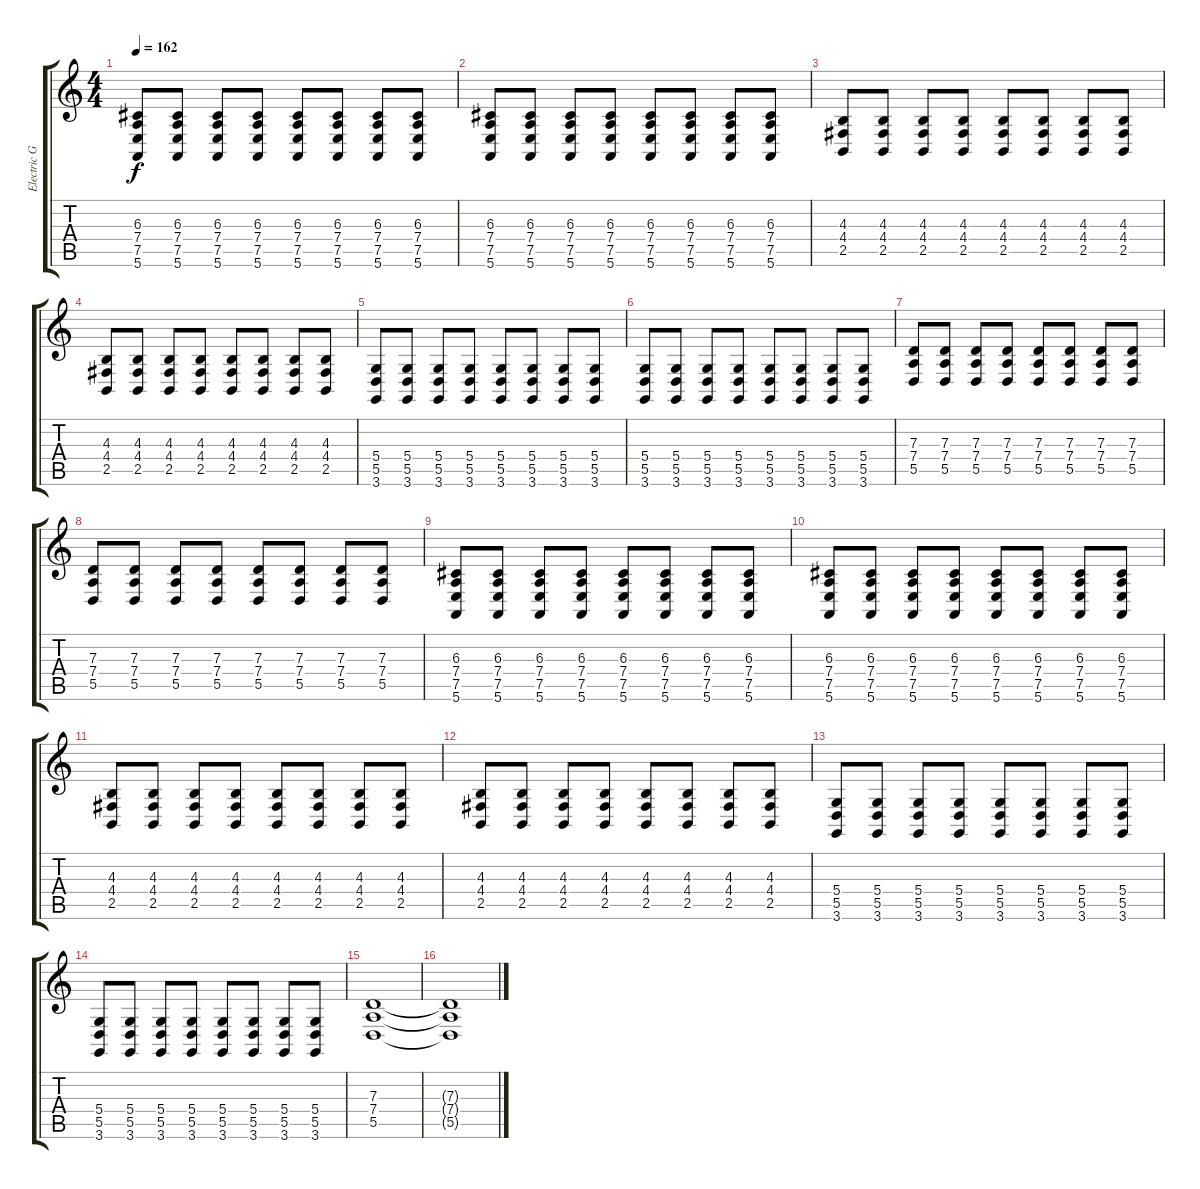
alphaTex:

\track ("Electric Guitar" "Electric G") {instrument lead1square}
\staff {score tabs}
\tuning (E4 B3 G3 D3 A2 E2) {hide}
\ts (4 4)
\tempo 162
\clef g2
\ks c
(6.3 7.4 7.5 5.6).8{dy f} (6.3 7.4 7.5 5.6).8 (6.3 7.4 7.5 5.6).8 (6.3 7.4 7.5 5.6).8 (6.3 7.4 7.5 5.6).8 (6.3 7.4 7.5 5.6).8 (6.3 7.4 7.5 5.6).8 (6.3 7.4 7.5 5.6).8 |
(6.3 7.4 7.5 5.6).8 (6.3 7.4 7.5 5.6).8 (6.3 7.4 7.5 5.6).8 (6.3 7.4 7.5 5.6).8 (6.3 7.4 7.5 5.6).8 (6.3 7.4 7.5 5.6).8 (6.3 7.4 7.5 5.6).8 (6.3 7.4 7.5 5.6).8 |
(4.3 4.4 2.5).8 (4.3 4.4 2.5).8 (4.3 4.4 2.5).8 (4.3 4.4 2.5).8 (4.3 4.4 2.5).8 (4.3 4.4 2.5).8 (4.3 4.4 2.5).8 (4.3 4.4 2.5).8 |
(4.3 4.4 2.5).8 (4.3 4.4 2.5).8 (4.3 4.4 2.5).8 (4.3 4.4 2.5).8 (4.3 4.4 2.5).8 (4.3 4.4 2.5).8 (4.3 4.4 2.5).8 (4.3 4.4 2.5).8 |
(5.4 5.5 3.6).8 (5.4 5.5 3.6).8 (5.4 5.5 3.6).8 (5.4 5.5 3.6).8 (5.4 5.5 3.6).8 (5.4 5.5 3.6).8 (5.4 5.5 3.6).8 (5.4 5.5 3.6).8 |
(5.4 5.5 3.6).8 (5.4 5.5 3.6).8 (5.4 5.5 3.6).8 (5.4 5.5 3.6).8 (5.4 5.5 3.6).8 (5.4 5.5 3.6).8 (5.4 5.5 3.6).8 (5.4 5.5 3.6).8 |
(7.3 7.4 5.5).8 (7.3 7.4 5.5).8 (7.3 7.4 5.5).8 (7.3 7.4 5.5).8 (7.3 7.4 5.5).8 (7.3 7.4 5.5).8 (7.3 7.4 5.5).8 (7.3 7.4 5.5).8 |
(7.3 7.4 5.5).8 (7.3 7.4 5.5).8 (7.3 7.4 5.5).8 (7.3 7.4 5.5).8 (7.3 7.4 5.5).8 (7.3 7.4 5.5).8 (7.3 7.4 5.5).8 (7.3 7.4 5.5).8 |
(6.3 7.4 7.5 5.6).8 (6.3 7.4 7.5 5.6).8 (6.3 7.4 7.5 5.6).8 (6.3 7.4 7.5 5.6).8 (6.3 7.4 7.5 5.6).8 (6.3 7.4 7.5 5.6).8 (6.3 7.4 7.5 5.6).8 (6.3 7.4 7.5 5.6).8 |
(6.3 7.4 7.5 5.6).8 (6.3 7.4 7.5 5.6).8 (6.3 7.4 7.5 5.6).8 (6.3 7.4 7.5 5.6).8 (6.3 7.4 7.5 5.6).8 (6.3 7.4 7.5 5.6).8 (6.3 7.4 7.5 5.6).8 (6.3 7.4 7.5 5.6).8 |
(4.3 4.4 2.5).8 (4.3 4.4 2.5).8 (4.3 4.4 2.5).8 (4.3 4.4 2.5).8 (4.3 4.4 2.5).8 (4.3 4.4 2.5).8 (4.3 4.4 2.5).8 (4.3 4.4 2.5).8 |
(4.3 4.4 2.5).8 (4.3 4.4 2.5).8 (4.3 4.4 2.5).8 (4.3 4.4 2.5).8 (4.3 4.4 2.5).8 (4.3 4.4 2.5).8 (4.3 4.4 2.5).8 (4.3 4.4 2.5).8 |
(5.4 5.5 3.6).8 (5.4 5.5 3.6).8 (5.4 5.5 3.6).8 (5.4 5.5 3.6).8 (5.4 5.5 3.6).8 (5.4 5.5 3.6).8 (5.4 5.5 3.6).8 (5.4 5.5 3.6).8 |
(5.4 5.5 3.6).8 (5.4 5.5 3.6).8 (5.4 5.5 3.6).8 (5.4 5.5 3.6).8 (5.4 5.5 3.6).8 (5.4 5.5 3.6).8 (5.4 5.5 3.6).8 (5.4 5.5 3.6).8 |
(7.3 7.4 5.5).1 |
(7.3{t} 7.4{t} 5.5{t}).1
